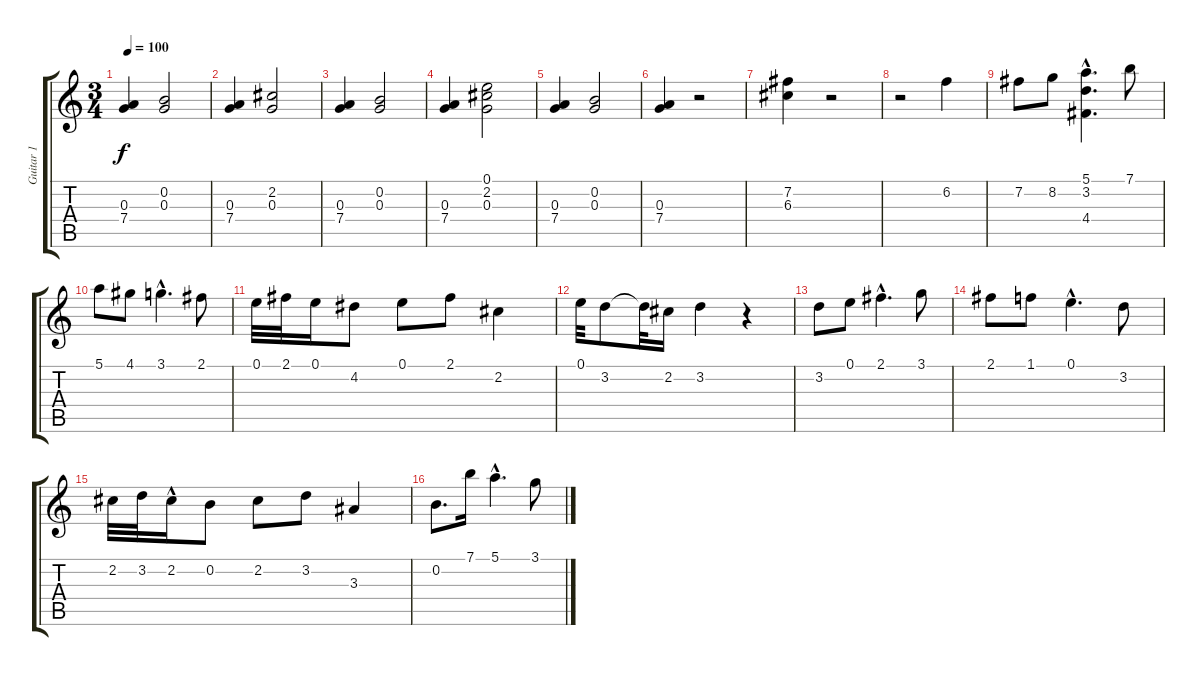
\track ("Guitar 1" "Guitar 1") {instrument acousticguitarnylon}
\staff {score tabs}
\tuning (E4 B3 G3 D3 A2 E2) {hide}
\ts (3 4)
\tempo 100
\clef g2
\ks c
(0.3 7.4).4{dy f instrument acousticguitarnylon} (0.2 0.3).2 |
(0.3 7.4).4 (2.2 0.3).2 |
(0.3 7.4).4 (0.2 0.3).2 |
(0.3 7.4).4 (0.1 2.2 0.3).2 |
(0.3 7.4).4 (0.2 0.3).2 |
(0.3 7.4).4 r.2 |
(7.2 6.3).4 r.2 |
r.2 6.2.4 |
7.2.8 8.2.8 (5.1{hac} 3.2 4.4).4{d} 7.1.8 |
5.1.8 4.1.8 3.1{hac}.4{d} 2.1.8 |
0.1.32 2.1.32 0.1.16 4.2.8 0.1.8 2.1.8 2.2.4 |
0.1.32 3.2.8 3.2{t}.32 2.2.16 3.2.4 r.4 |
3.2.8 0.1.8 2.1{hac}.4{d} 3.1.8 |
2.1.8 1.1.8 0.1{hac}.4{d} 3.2.8 |
2.2.32 3.2.32 2.2{hac}.16 0.2.8 2.2.8 3.2.8 3.3.4 |
0.2.8{d} 7.1.16 5.1{hac}.4{d} 3.1.8
